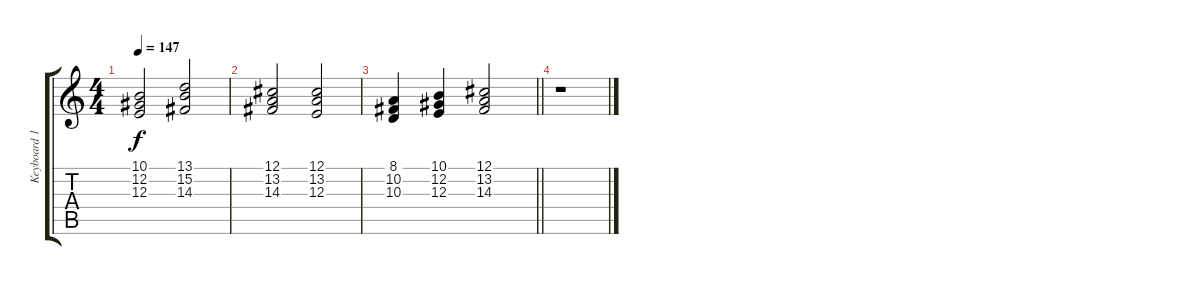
\track ("Keyboard 1" "Keyboard 1") {instrument harpsichord}
\staff {score tabs}
\tuning (Db4 Ab3 E3 B2 Gb2 Db2) {hide}
\ts (4 4)
\tempo 147
\clef g2
\ks c
(10.1 12.2 12.3).2{dy f} (13.1 15.2 14.3).2 |
(12.1 13.2 14.3).2{volume 13 instrument churchorgan} (12.1 13.2 12.3).2 |
\barLineRight lightlight
(8.1 10.2 10.3).4 (10.1 12.2 12.3).4 (12.1 13.2 14.3).2 |
r.1
